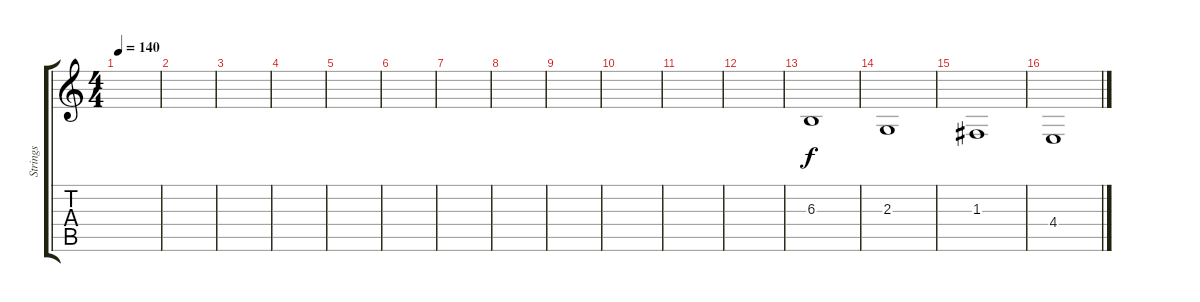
\track ("Strings" "Strings") {instrument tremolostrings}
\staff {score tabs}
\tuning (D4 A3 F3 C3 G2 C2) {hide}
\ts (4 4)
\tempo 140
\clef g2
\ks c
|
|
|
|
|
|
|
|
|
|
|
|
6.3.1 |
2.3.1 |
1.3.1 |
4.4.1
